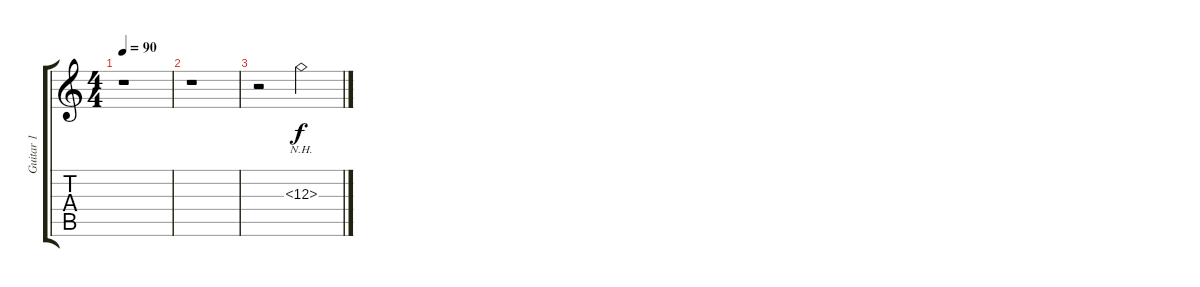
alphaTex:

\track ("Guitar 1" "Guitar 1") {instrument acousticguitarsteel}
\staff {score tabs}
\tuning (E4 B3 G3 D3 A2 E2) {hide}
\ts (4 4)
\tempo 90
\clef g2
\ks c
r.1{dy f} |
r.1 |
r.2 12.3{nh}.2
